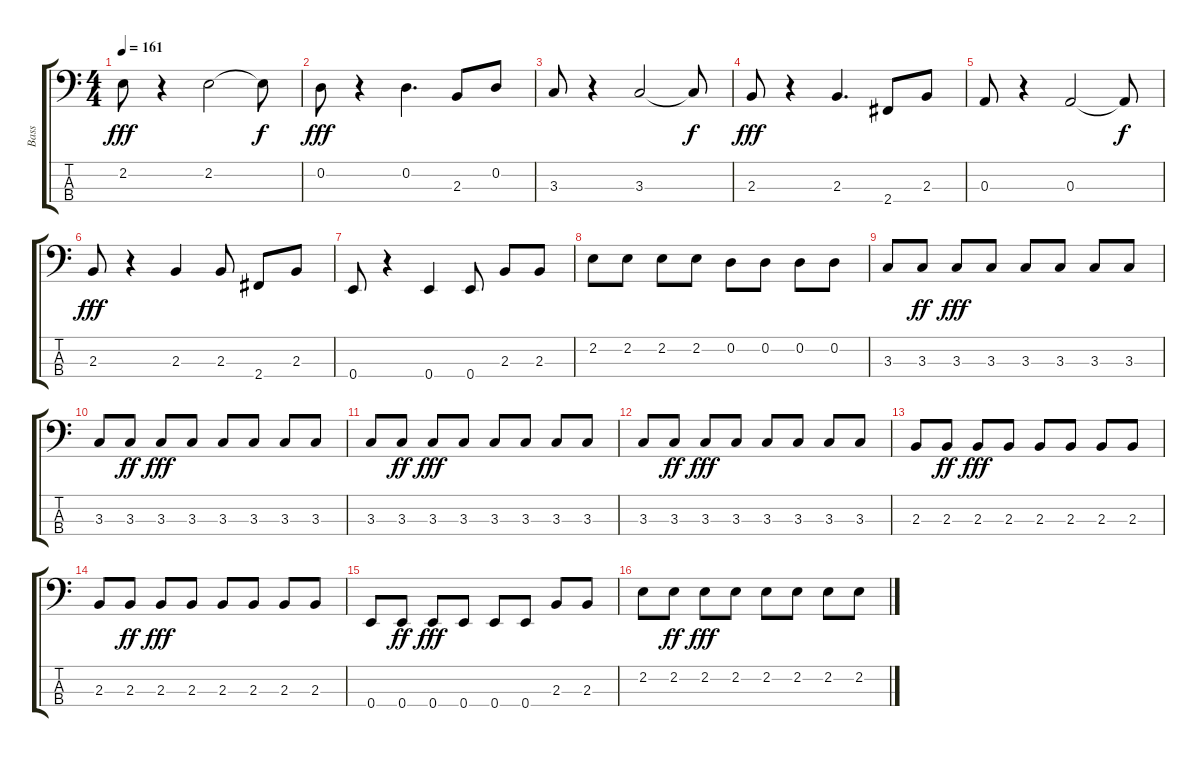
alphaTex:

\track ("Bass" "Bass") {instrument electricbasspick}
\staff {score tabs}
\tuning (G2 D2 A1 E1) {hide}
\ts (4 4)
\tempo 161
\clef f4
\ks c
2.2.8{dy fff} r.4 2.2.2 2.2{t}.8{dy f} |
0.2.8{dy fff} r.4 0.2.4{d} 2.3.8 0.2.8 |
3.3.8 r.4 3.3.2 3.3{t}.8{dy f} |
2.3.8{dy fff} r.4 2.3.4{d} 2.4.8 2.3.8 |
0.3.8 r.4 0.3.2 0.3{t}.8{dy f} |
2.3.8{dy fff} r.4 2.3.4 2.3.8 2.4.8 2.3.8 |
0.4.8 r.4 0.4.4 0.4.8 2.3.8 2.3.8 |
2.2.8 2.2.8 2.2.8 2.2.8 0.2.8 0.2.8 0.2.8 0.2.8 |
3.3.8 3.3.8{dy ff} 3.3.8{dy fff} 3.3.8 3.3.8 3.3.8 3.3.8 3.3.8 |
3.3.8 3.3.8{dy ff} 3.3.8{dy fff} 3.3.8 3.3.8 3.3.8 3.3.8 3.3.8 |
3.3.8 3.3.8{dy ff} 3.3.8{dy fff} 3.3.8 3.3.8 3.3.8 3.3.8 3.3.8 |
3.3.8 3.3.8{dy ff} 3.3.8{dy fff} 3.3.8 3.3.8 3.3.8 3.3.8 3.3.8 |
2.3.8 2.3.8{dy ff} 2.3.8{dy fff} 2.3.8 2.3.8 2.3.8 2.3.8 2.3.8 |
2.3.8 2.3.8{dy ff} 2.3.8{dy fff} 2.3.8 2.3.8 2.3.8 2.3.8 2.3.8 |
0.4.8 0.4.8{dy ff} 0.4.8{dy fff} 0.4.8 0.4.8 0.4.8 2.3.8 2.3.8 |
2.2.8 2.2.8{dy ff} 2.2.8{dy fff} 2.2.8 2.2.8 2.2.8 2.2.8 2.2.8
